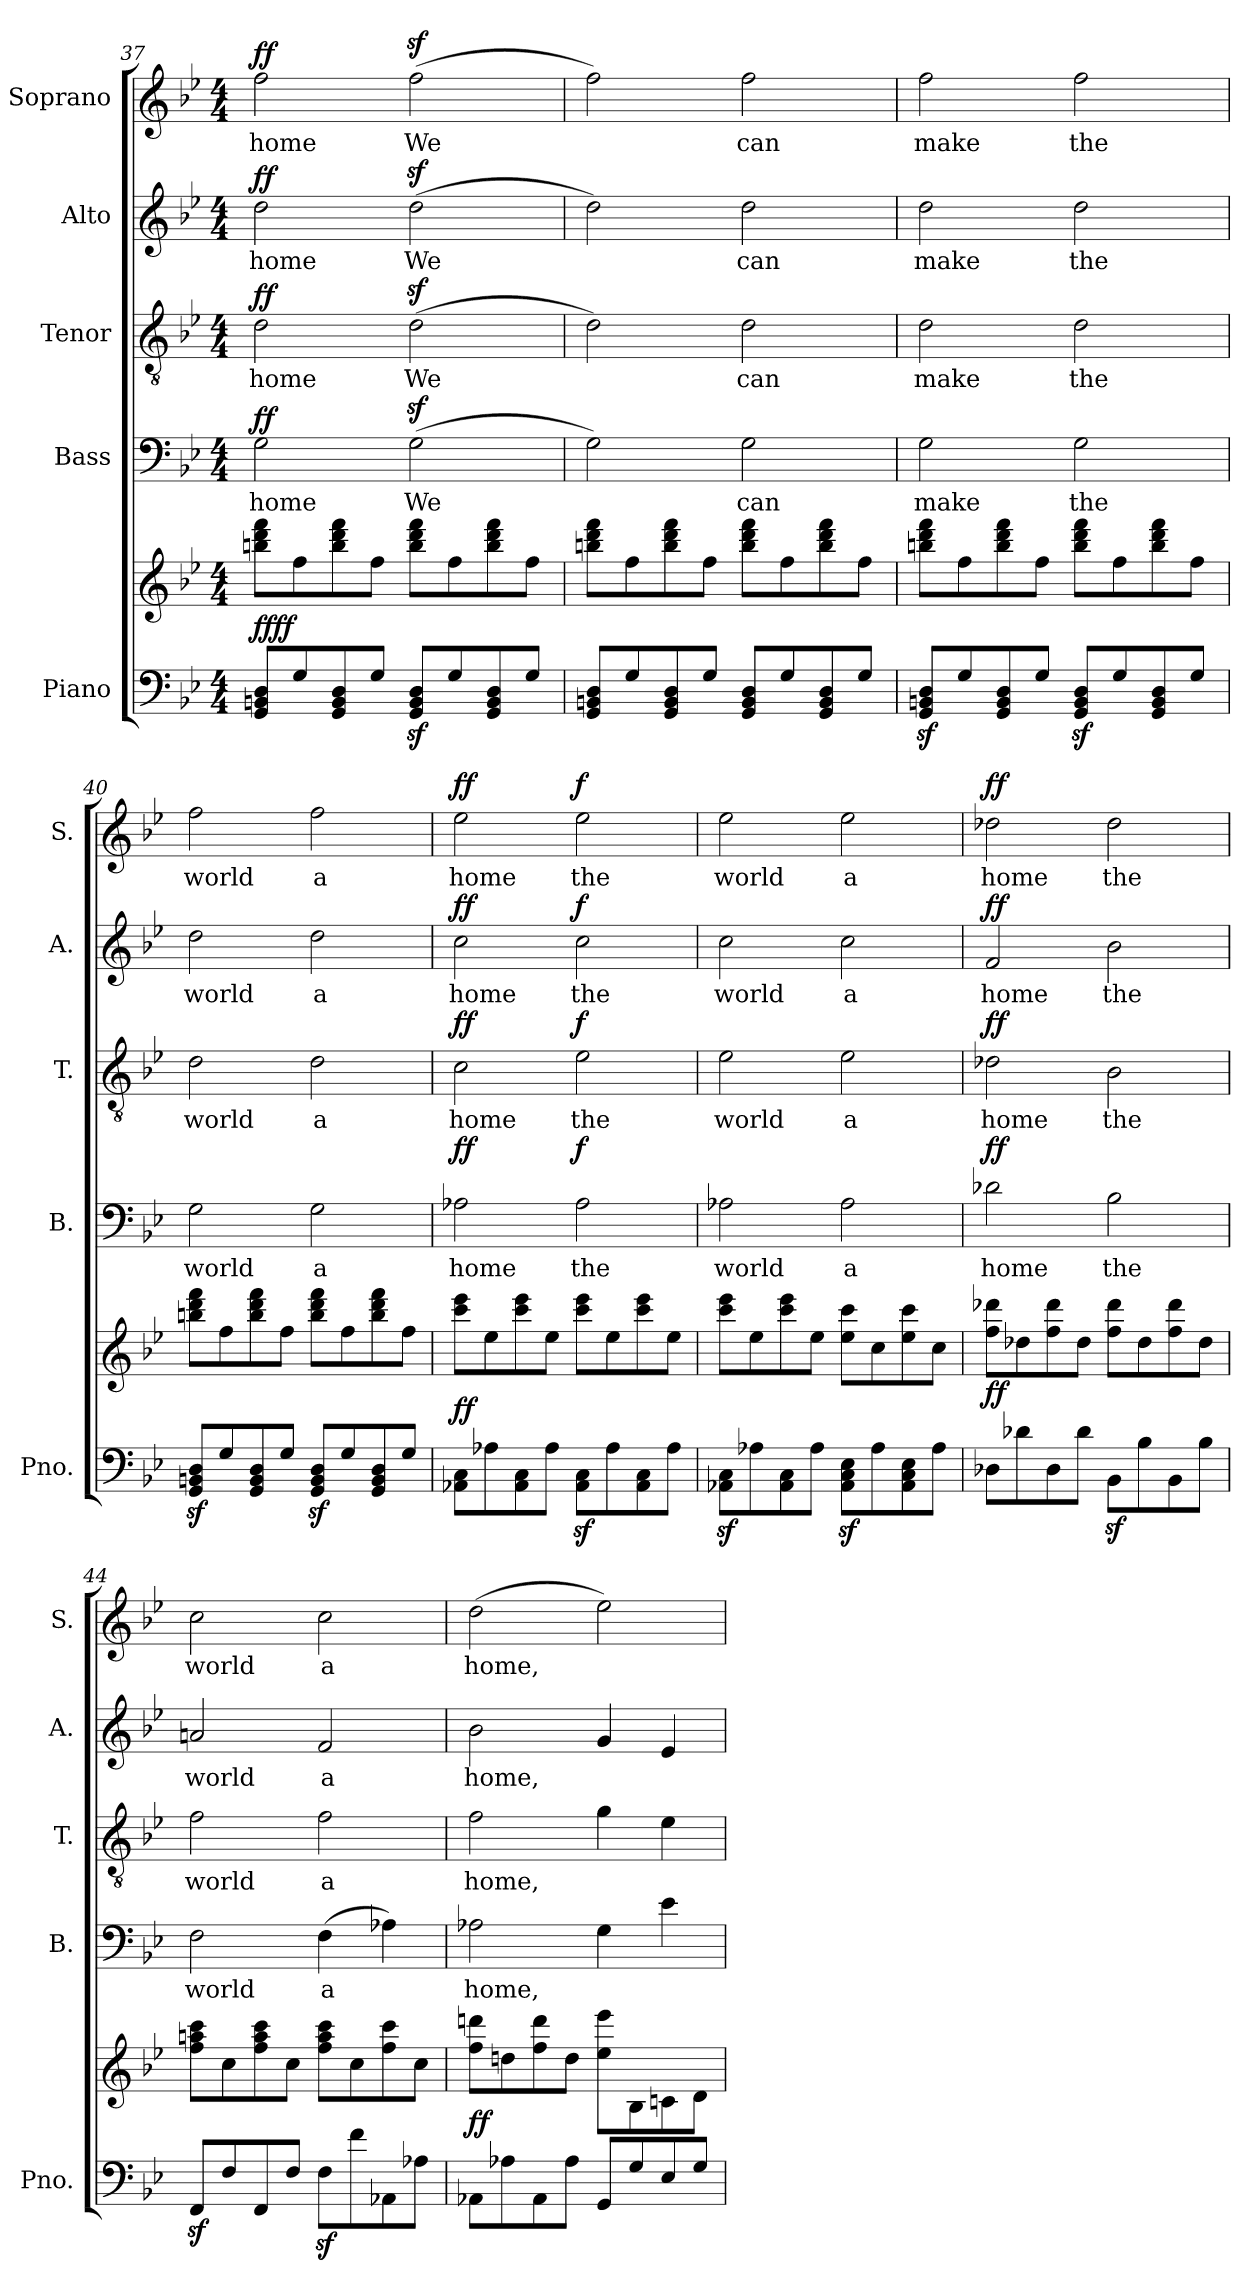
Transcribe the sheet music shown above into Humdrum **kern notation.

**kern	**kern	**dynam	**kern	**text	**dynam	**kern	**text	**dynam	**kern	**text	**dynam	**kern	**text	**dynam
*part5	*part5	*part5	*part4	*part4	*part4	*part3	*part3	*part3	*part2	*part2	*part2	*part1	*part1	*part1
*staff6	*staff5	*staff5/6	*staff4	*staff4	*staff4	*staff3	*staff3	*staff3	*staff2	*staff2	*staff2	*staff1	*staff1	*staff1
*I"Piano	*	*	*I"Bass	*	*	*I"Tenor	*	*	*I"Alto	*	*	*I"Soprano	*	*
*I'Pno.	*	*	*I'B.	*	*	*I'T.	*	*	*I'A.	*	*	*I'S.	*	*
*clefF4	*clefG2	*	*clefF4	*	*	*clefGv2	*	*	*clefG2	*	*	*clefG2	*	*
*k[b-e-]	*k[b-e-]	*	*k[b-e-]	*	*	*k[b-e-]	*	*	*k[b-e-]	*	*	*k[b-e-]	*	*
*M4/4	*M4/4	*	*M4/4	*	*	*M4/4	*	*	*M4/4	*	*	*M4/4	*	*
=37	=37	=37	=37	=37	=37	=37	=37	=37	=37	=37	=37	=37	=37	=37
!	!	!LO:DY:a=2	!	!LO:LY:b	!	!	!LO:LY:b	!	!	!LO:LY:b	!	!	!LO:LY:b	!
!	!	!LO:DY:n=1:a	!	!	!LO:DY:a	!	!	!LO:DY:a	!	!	!LO:DY:a	!	!	!LO:DY:a
8GG/ 8BBn/ 8D/L	8bbn\ 8ddd\ 8fff\L	ff ff	2G\	home	ff	2d\	home	ff	2dd\	home	ff	2ff\	home	ff
8G/	8ff\	.	.	.	.	.	.	.	.	.	.	.	.	.
8GG/ 8BB/ 8D/	8bb\ 8ddd\ 8fff\	.	.	.	.	.	.	.	.	.	.	.	.	.
8G/J	8ff\J	.	.	.	.	.	.	.	.	.	.	.	.	.
!	!	!	!	!LO:LY:b	!	!	!LO:LY:b	!	!	!LO:LY:b	!	!	!LO:LY:b	!
8GG/z> 8BB/z> 8D/z>L	8bb\ 8ddd\ 8fff\L	.	(>2Gz>\	We	.	(>2dz>\	We	.	(>2ddz>\	We	.	(>2ffz>\	We	.
8G/	8ff\	.	.	.	.	.	.	.	.	.	.	.	.	.
8GG/ 8BB/ 8D/	8bb\ 8ddd\ 8fff\	.	.	.	.	.	.	.	.	.	.	.	.	.
8G/J	8ff\J	.	.	.	.	.	.	.	.	.	.	.	.	.
=38	=38	=38	=38	=38	=38	=38	=38	=38	=38	=38	=38	=38	=38	=38
8GG/ 8BBn/ 8D/L	8bbn\ 8ddd\ 8fff\L	.	2G\)	.	.	2d\)	.	.	2dd\)	.	.	2ff\)	.	.
8G/	8ff\	.	.	.	.	.	.	.	.	.	.	.	.	.
8GG/ 8BB/ 8D/	8bb\ 8ddd\ 8fff\	.	.	.	.	.	.	.	.	.	.	.	.	.
8G/J	8ff\J	.	.	.	.	.	.	.	.	.	.	.	.	.
!	!	!	!	!LO:LY:b	!	!	!LO:LY:b	!	!	!LO:LY:b	!	!	!LO:LY:b	!
8GG/ 8BB/ 8D/L	8bb\ 8ddd\ 8fff\L	.	2G\	can	.	2d\	can	.	2dd\	can	.	2ff\	can	.
8G/	8ff\	.	.	.	.	.	.	.	.	.	.	.	.	.
8GG/ 8BB/ 8D/	8bb\ 8ddd\ 8fff\	.	.	.	.	.	.	.	.	.	.	.	.	.
8G/J	8ff\J	.	.	.	.	.	.	.	.	.	.	.	.	.
=39	=39	=39	=39	=39	=39	=39	=39	=39	=39	=39	=39	=39	=39	=39
!	!	!	!	!LO:LY:b	!	!	!LO:LY:b	!	!	!LO:LY:b	!	!	!LO:LY:b	!
8GG/z> 8BBn/z> 8D/z>L	8bbn\ 8ddd\ 8fff\L	.	2G\	make	.	2d\	make	.	2dd\	make	.	2ff\	make	.
8G/	8ff\	.	.	.	.	.	.	.	.	.	.	.	.	.
8GG/ 8BB/ 8D/	8bb\ 8ddd\ 8fff\	.	.	.	.	.	.	.	.	.	.	.	.	.
8G/J	8ff\J	.	.	.	.	.	.	.	.	.	.	.	.	.
!	!	!	!	!LO:LY:b	!	!	!LO:LY:b	!	!	!LO:LY:b	!	!	!LO:LY:b	!
8GG/z> 8BB/z> 8D/z>L	8bb\ 8ddd\ 8fff\L	.	2G\	the	.	2d\	the	.	2dd\	the	.	2ff\	the	.
8G/	8ff\	.	.	.	.	.	.	.	.	.	.	.	.	.
8GG/ 8BB/ 8D/	8bb\ 8ddd\ 8fff\	.	.	.	.	.	.	.	.	.	.	.	.	.
8G/J	8ff\J	.	.	.	.	.	.	.	.	.	.	.	.	.
=40	=40	=40	=40	=40	=40	=40	=40	=40	=40	=40	=40	=40	=40	=40
!	!	!	!	!LO:LY:b	!	!	!LO:LY:b	!	!	!LO:LY:b	!	!	!LO:LY:b	!
8GG/z> 8BBn/z> 8D/z>L	8bbn\ 8ddd\ 8fff\L	.	2G\	world	.	2d\	world	.	2dd\	world	.	2ff\	world	.
8G/	8ff\	.	.	.	.	.	.	.	.	.	.	.	.	.
8GG/ 8BB/ 8D/	8bb\ 8ddd\ 8fff\	.	.	.	.	.	.	.	.	.	.	.	.	.
8G/J	8ff\J	.	.	.	.	.	.	.	.	.	.	.	.	.
!	!	!	!	!LO:LY:b	!	!	!LO:LY:b	!	!	!LO:LY:b	!	!	!LO:LY:b	!
8GG/z> 8BB/z> 8D/z>L	8bb\ 8ddd\ 8fff\L	.	2G\	a	.	2d\	a	.	2dd\	a	.	2ff\	a	.
8G/	8ff\	.	.	.	.	.	.	.	.	.	.	.	.	.
8GG/ 8BB/ 8D/	8bb\ 8ddd\ 8fff\	.	.	.	.	.	.	.	.	.	.	.	.	.
8G/J	8ff\J	.	.	.	.	.	.	.	.	.	.	.	.	.
=41	=41	=41	=41	=41	=41	=41	=41	=41	=41	=41	=41	=41	=41	=41
!	!	!LO:DY:a=2	!	!LO:LY:b	!LO:DY:a	!	!LO:LY:b	!LO:DY:a	!	!LO:LY:b	!LO:DY:a	!	!LO:LY:b	!LO:DY:a
8AA-X\ 8C\L	8ccc\ 8eee-\L	ff	2A-X\	home	ff	2c\	home	ff	2cc\	home	ff	2ee-\	home	ff
8A-X\	8ee-\	.	.	.	.	.	.	.	.	.	.	.	.	.
8AA-\ 8C\	8ccc\ 8eee-\	.	.	.	.	.	.	.	.	.	.	.	.	.
8A-\J	8ee-\J	.	.	.	.	.	.	.	.	.	.	.	.	.
!	!	!	!	!LO:LY:b	!LO:DY:a	!	!LO:LY:b	!LO:DY:a	!	!LO:LY:b	!LO:DY:a	!	!LO:LY:b	!LO:DY:a
8AA-\z> 8C\z>L	8ccc\ 8eee-\L	.	2A-\	the	f	2e-\	the	f	2cc\	the	f	2ee-\	the	f
8A-\	8ee-\	.	.	.	.	.	.	.	.	.	.	.	.	.
8AA-\ 8C\	8ccc\ 8eee-\	.	.	.	.	.	.	.	.	.	.	.	.	.
8A-\J	8ee-\J	.	.	.	.	.	.	.	.	.	.	.	.	.
=42	=42	=42	=42	=42	=42	=42	=42	=42	=42	=42	=42	=42	=42	=42
!	!	!	!	!LO:LY:b	!	!	!LO:LY:b	!	!	!LO:LY:b	!	!	!LO:LY:b	!
8AA-X\z> 8C\z>L	8ccc\ 8eee-\L	.	2A-X\	world	.	2e-\	world	.	2cc\	world	.	2ee-\	world	.
8A-X\	8ee-\	.	.	.	.	.	.	.	.	.	.	.	.	.
8AA-\ 8C\	8ccc\ 8eee-\	.	.	.	.	.	.	.	.	.	.	.	.	.
8A-\J	8ee-\J	.	.	.	.	.	.	.	.	.	.	.	.	.
!	!	!	!	!LO:LY:b	!	!	!LO:LY:b	!	!	!LO:LY:b	!	!	!LO:LY:b	!
8AA-\z> 8C\z> 8E-\z>L	8ee-\ 8ccc\L	.	2A-\	a	.	2e-\	a	.	2cc\	a	.	2ee-\	a	.
8A-\	8cc\	.	.	.	.	.	.	.	.	.	.	.	.	.
8AA-\ 8C\ 8E-\	8ee-\ 8ccc\	.	.	.	.	.	.	.	.	.	.	.	.	.
8A-\J	8cc\J	.	.	.	.	.	.	.	.	.	.	.	.	.
=43	=43	=43	=43	=43	=43	=43	=43	=43	=43	=43	=43	=43	=43	=43
!	!	!LO:DY:a=2	!	!LO:LY:b	!LO:DY:a	!	!LO:LY:b	!LO:DY:a	!	!LO:LY:b	!LO:DY:a	!	!LO:LY:b	!LO:DY:a
8D-X\L	8ff\ 8ddd-X\L	ff	2d-X\	home	ff	2d-X\	home	ff	2f/	home	ff	2dd-X\	home	ff
8d-X\	8dd-X\	.	.	.	.	.	.	.	.	.	.	.	.	.
8D-\	8ff\ 8ddd-\	.	.	.	.	.	.	.	.	.	.	.	.	.
8d-\J	8dd-\J	.	.	.	.	.	.	.	.	.	.	.	.	.
!	!	!	!	!LO:LY:b	!	!	!LO:LY:b	!	!	!LO:LY:b	!	!	!LO:LY:b	!
8BB-z>\L	8ff\ 8ddd-\L	.	2B-\	the	.	2B-\	the	.	2b-\	the	.	2dd-\	the	.
8B-\	8dd-\	.	.	.	.	.	.	.	.	.	.	.	.	.
8BB-\	8ff\ 8ddd-\	.	.	.	.	.	.	.	.	.	.	.	.	.
8B-\J	8dd-\J	.	.	.	.	.	.	.	.	.	.	.	.	.
=44	=44	=44	=44	=44	=44	=44	=44	=44	=44	=44	=44	=44	=44	=44
!	!	!	!	!LO:LY:b	!	!	!LO:LY:b	!	!	!LO:LY:b	!	!	!LO:LY:b	!
8FFz>/L	8ff\ 8aan\ 8ccc\L	.	2F\	world	.	2f\	world	.	2an/	world	.	2cc\	world	.
8F/	8cc\	.	.	.	.	.	.	.	.	.	.	.	.	.
8FF/	8ff\ 8aa\ 8ccc\	.	.	.	.	.	.	.	.	.	.	.	.	.
8F/J	8cc\J	.	.	.	.	.	.	.	.	.	.	.	.	.
!	!	!	!	!LO:LY:b	!	!	!LO:LY:b	!	!	!LO:LY:b	!	!	!LO:LY:b	!
8Fz>\L	8ff\ 8aa\ 8ccc\L	.	(>4F\	a	.	2f\	a	.	2f/	a	.	2cc\	a	.
8f\	8cc\	.	.	.	.	.	.	.	.	.	.	.	.	.
8AA-X\	8ff\ 8ccc\	.	4A-X\)	.	.	.	.	.	.	.	.	.	.	.
8A-X\J	8cc\J	.	.	.	.	.	.	.	.	.	.	.	.	.
=45	=45	=45	=45	=45	=45	=45	=45	=45	=45	=45	=45	=45	=45	=45
!	!	!LO:DY:a=2	!	!LO:LY:b	!	!	!LO:LY:b	!	!	!LO:LY:b	!	!	!LO:LY:b	!
8AA-X\L	8ff\ 8dddn\L	ff	2A-X\	home,	.	2f\	home,	.	2b-\	home,	.	(>2dd\	home,	.
8A-X\	8ddn\	.	.	.	.	.	.	.	.	.	.	.	.	.
8AA-\	8ff\ 8ddd\	.	.	.	.	.	.	.	.	.	.	.	.	.
8A-\J	8dd\J	.	.	.	.	.	.	.	.	.	.	.	.	.
8GG/L	8ee-\ 8eee-\L	.	4G\	.	.	4g\	.	.	4g/	.	.	2ee-\)	.	.
8G/	8B-\	.	.	.	.	.	.	.	.	.	.	.	.	.
8E-/	8cn\	.	4e-\	.	.	4e-\	.	.	4e-/	.	.	.	.	.
8G/J	8d\J	.	.	.	.	.	.	.	.	.	.	.	.	.
=	=	=	=	=	=	=	=	=	=	=	=	=	=	=
*-	*-	*-	*-	*-	*-	*-	*-	*-	*-	*-	*-	*-	*-	*-
